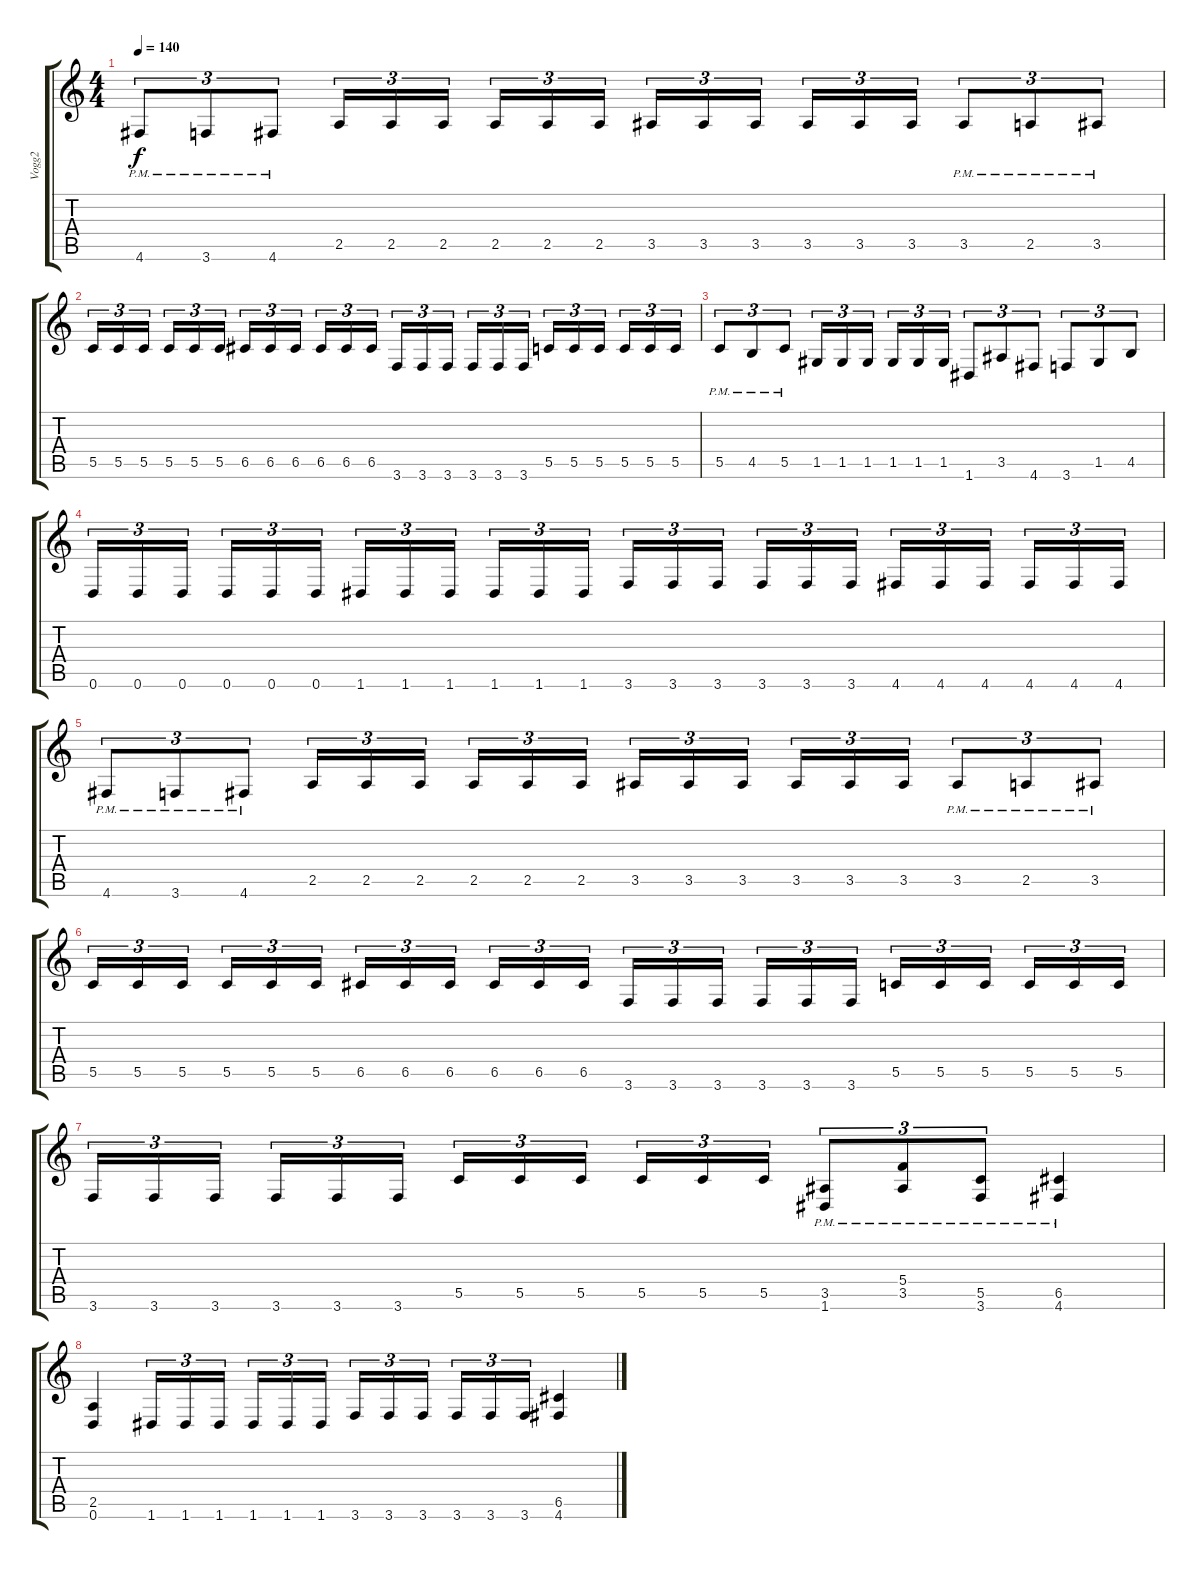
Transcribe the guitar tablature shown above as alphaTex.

\track ("Vogg2" "Vogg2") {instrument distortionguitar}
\staff {score tabs}
\tuning (D4 A3 F3 C3 G2 D2) {hide}
\ts (4 4)
\tempo 140
\clef g2
\ks c
4.6{pm}.8{tu (3 2) dy f} 3.6{pm}.8{tu (3 2)} 4.6{pm}.8{tu (3 2)} 2.5.16{tu (3 2)} 2.5.16{tu (3 2)} 2.5.16{tu (3 2)} 2.5.16{tu (3 2)} 2.5.16{tu (3 2)} 2.5.16{tu (3 2)} 3.5.16{tu (3 2)} 3.5.16{tu (3 2)} 3.5.16{tu (3 2)} 3.5.16{tu (3 2)} 3.5.16{tu (3 2)} 3.5.16{tu (3 2)} 3.5{pm}.8{tu (3 2)} 2.5{pm}.8{tu (3 2)} 3.5{pm}.8{tu (3 2)} |
5.5.16{tu (3 2)} 5.5.16{tu (3 2)} 5.5.16{tu (3 2)} 5.5.16{tu (3 2)} 5.5.16{tu (3 2)} 5.5.16{tu (3 2)} 6.5.16{tu (3 2)} 6.5.16{tu (3 2)} 6.5.16{tu (3 2)} 6.5.16{tu (3 2)} 6.5.16{tu (3 2)} 6.5.16{tu (3 2)} 3.6.16{tu (3 2)} 3.6.16{tu (3 2)} 3.6.16{tu (3 2)} 3.6.16{tu (3 2)} 3.6.16{tu (3 2)} 3.6.16{tu (3 2)} 5.5.16{tu (3 2)} 5.5.16{tu (3 2)} 5.5.16{tu (3 2)} 5.5.16{tu (3 2)} 5.5.16{tu (3 2)} 5.5.16{tu (3 2)} |
5.5{pm}.8{tu (3 2)} 4.5{pm}.8{tu (3 2)} 5.5{pm}.8{tu (3 2)} 1.5.16{tu (3 2)} 1.5.16{tu (3 2)} 1.5.16{tu (3 2)} 1.5.16{tu (3 2)} 1.5.16{tu (3 2)} 1.5.16{tu (3 2)} 1.6.8{tu (3 2)} 3.5.8{tu (3 2)} 4.6.8{tu (3 2)} 3.6.8{tu (3 2)} 1.5.8{tu (3 2)} 4.5.8{tu (3 2)} |
0.6.16{tu (3 2)} 0.6.16{tu (3 2)} 0.6.16{tu (3 2)} 0.6.16{tu (3 2)} 0.6.16{tu (3 2)} 0.6.16{tu (3 2)} 1.6.16{tu (3 2)} 1.6.16{tu (3 2)} 1.6.16{tu (3 2)} 1.6.16{tu (3 2)} 1.6.16{tu (3 2)} 1.6.16{tu (3 2)} 3.6.16{tu (3 2)} 3.6.16{tu (3 2)} 3.6.16{tu (3 2)} 3.6.16{tu (3 2)} 3.6.16{tu (3 2)} 3.6.16{tu (3 2)} 4.6.16{tu (3 2)} 4.6.16{tu (3 2)} 4.6.16{tu (3 2)} 4.6.16{tu (3 2)} 4.6.16{tu (3 2)} 4.6.16{tu (3 2)} |
4.6{pm}.8{tu (3 2)} 3.6{pm}.8{tu (3 2)} 4.6{pm}.8{tu (3 2)} 2.5.16{tu (3 2)} 2.5.16{tu (3 2)} 2.5.16{tu (3 2)} 2.5.16{tu (3 2)} 2.5.16{tu (3 2)} 2.5.16{tu (3 2)} 3.5.16{tu (3 2)} 3.5.16{tu (3 2)} 3.5.16{tu (3 2)} 3.5.16{tu (3 2)} 3.5.16{tu (3 2)} 3.5.16{tu (3 2)} 3.5{pm}.8{tu (3 2)} 2.5{pm}.8{tu (3 2)} 3.5{pm}.8{tu (3 2)} |
5.5.16{tu (3 2)} 5.5.16{tu (3 2)} 5.5.16{tu (3 2)} 5.5.16{tu (3 2)} 5.5.16{tu (3 2)} 5.5.16{tu (3 2)} 6.5.16{tu (3 2)} 6.5.16{tu (3 2)} 6.5.16{tu (3 2)} 6.5.16{tu (3 2)} 6.5.16{tu (3 2)} 6.5.16{tu (3 2)} 3.6.16{tu (3 2)} 3.6.16{tu (3 2)} 3.6.16{tu (3 2)} 3.6.16{tu (3 2)} 3.6.16{tu (3 2)} 3.6.16{tu (3 2)} 5.5.16{tu (3 2)} 5.5.16{tu (3 2)} 5.5.16{tu (3 2)} 5.5.16{tu (3 2)} 5.5.16{tu (3 2)} 5.5.16{tu (3 2)} |
3.6.16{tu (3 2)} 3.6.16{tu (3 2)} 3.6.16{tu (3 2)} 3.6.16{tu (3 2)} 3.6.16{tu (3 2)} 3.6.16{tu (3 2)} 5.5.16{tu (3 2)} 5.5.16{tu (3 2)} 5.5.16{tu (3 2)} 5.5.16{tu (3 2)} 5.5.16{tu (3 2)} 5.5.16{tu (3 2)} (3.5{pm} 1.6{pm}).8{tu (3 2)} (5.4{pm} 3.5{pm}).8{tu (3 2)} (5.5{pm} 3.6{pm}).8{tu (3 2)} (6.5{pm} 4.6{pm}).4 |
(2.5 0.6).4 1.6.16{tu (3 2)} 1.6.16{tu (3 2)} 1.6.16{tu (3 2)} 1.6.16{tu (3 2)} 1.6.16{tu (3 2)} 1.6.16{tu (3 2)} 3.6.16{tu (3 2)} 3.6.16{tu (3 2)} 3.6.16{tu (3 2)} 3.6.16{tu (3 2)} 3.6.16{tu (3 2)} 3.6.16{tu (3 2)} (6.5 4.6).4
